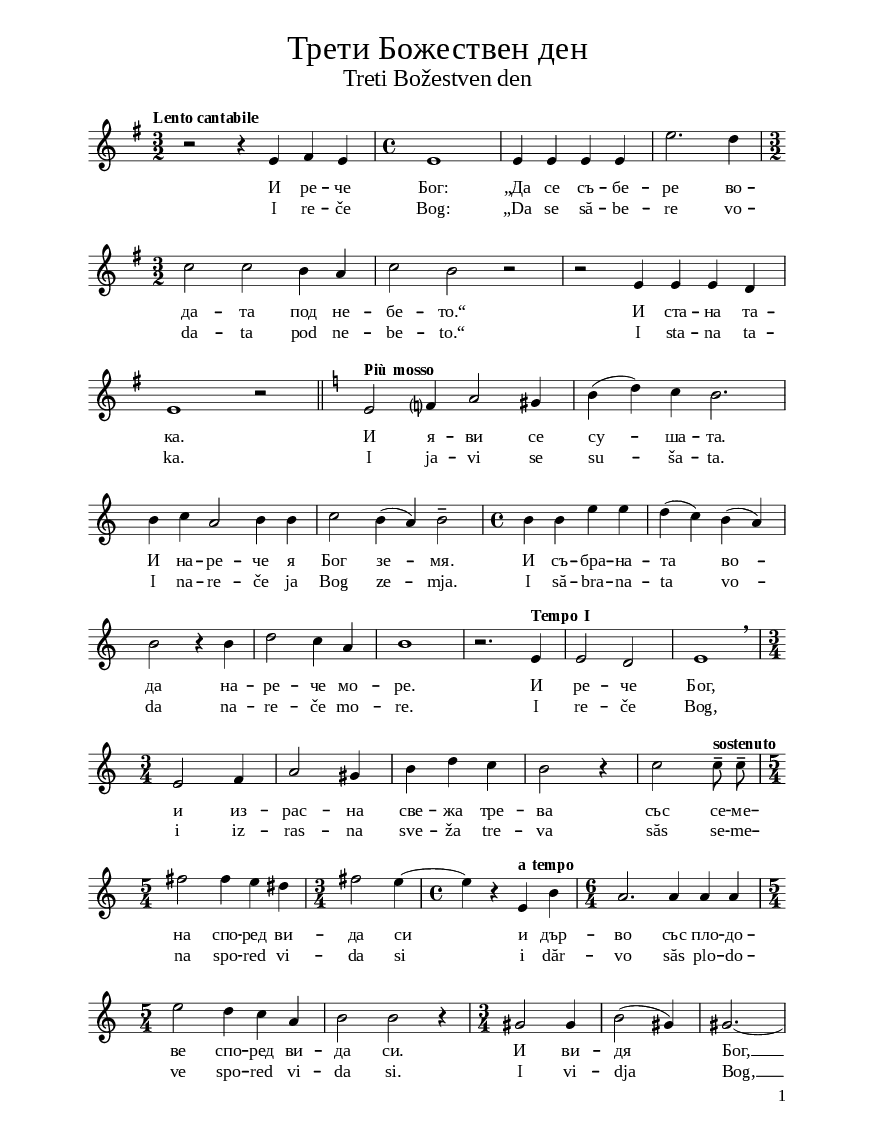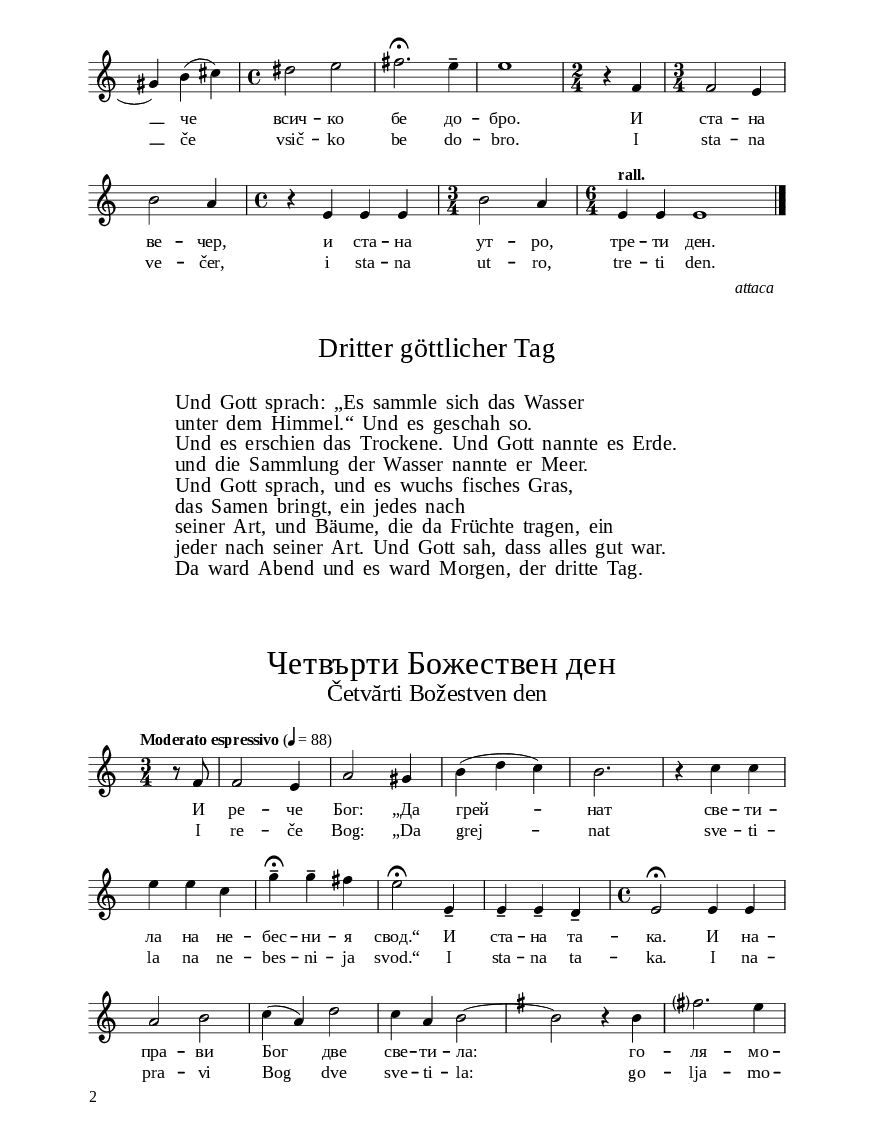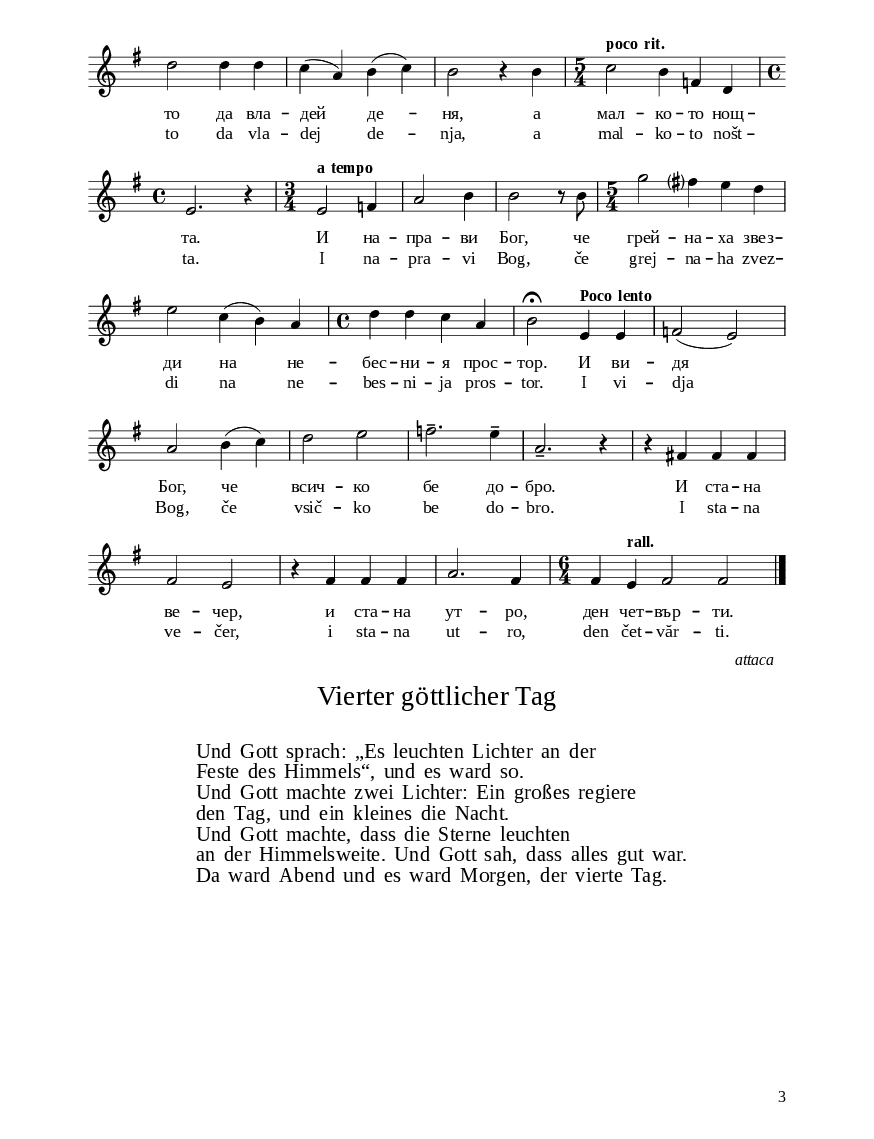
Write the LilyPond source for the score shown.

\version "2.24.1"

% include paper part and global functions
\include "include/globals.ily"

\bookpart {
  \label #'ref193
  \tocItem \markup "     Трети Божествен ден – Treti Božestven den"
  \include "include/bookpart-paper.ily"
  \score {
    \include "include/score-layout.ily"

    \new Voice \absolute {
      \clef treble
      \key e \minor
      \time 3/2
      \tempo "Lento cantabile"
      \autoBeamOff
      r2 r4  e'4  fis'4
      e'4 | % 2
      \time 4/4  | % 2
      e'1 | % 3
      e'4  e'4  e'4  e'4 | % 4
      e''2. d''4 \break  | % 5
      \time 3/2   | % 5
      c''2 c''2 b'4  a'4 | % 6
      c''2 b'2 r2 | % 7
      r2  e'4  e'4  e'4  d'4 \break | % 8
      e'1 r2 \bar "||"
      \key a \minor | % 9
      e'2 ^\markup{ \bold {Più mosso} }  f'?4  a'2
      gis'4 | \barNumberCheck #10
      b'4 ( d''4 ) c''4 b'2. \break | % 11
      b'4 c''4  a'2 b'4 b'4
      | % 12
      c''2 b'4 (  a'4 ) b'2 -- | % 13
      \time 4/4  | % 13
      b'4 b'4 e''4 e''4 | % 14
      d''4 ( c''4 ) b'4 (  a'4 )
      \break | % 15
      b'2 r4 b'4 | % 16
      d''2 c''4  a'4 | % 17
      b'1 | % 18
      r2.  e'4 ^\markup{ \bold {Tempo I} } | % 19
      e'2  d'2 | \barNumberCheck #20
      e'1 \breathe  \break | % 21
      \time 3/4  | % 21
      e'2  f'4  | % 22
      a'2  gis'4 | % 23
      b'4 d''4 c''4 | % 24
      b'2 r4 | % 25
      c''2 c''8 --  ^\markup{ \bold {sostenuto} }
      c''8 -- \break | % 26
      \time 5/4  | % 26
      fis''2 fis''4 e''4 dis''4 | % 27
      \time 3/4  | % 27
      fis''2 e''4 ~ | % 28
      \time 4/4  | % 28
      e''4 r4  e'4 ^\markup{ \bold {a tempo} }
      b'4 | % 29
      \time 6/4  | % 29
      a'2.  a'4  a'4  a'4 \break |
      \time 5/4  |
      e''2 d''4 c''4  a'4  | % 31
      b'2 b'2 r4 | % 32
      \time 3/4  | % 32
      gis'2  gis'4 | % 33
      b'2 (  gis'4 ) | % 34
      gis'2. ~ \break | % 35
      gis'4 b'4 ( cis''4 ) | % 36
      \time 4/4  | % 36
      dis''2 e''2  | % 37
      fis''2. ^\fermata e''4 -- | % 38
      e''1 | % 39
      \time 2/4  | % 39
      r4  f'4 |
      \time 3/4  |
      f'2  e'4 \break | % 41
      b'2  a'4 | % 42
      \time 4/4  | % 42
      r4  e'4  e'4  e'4 | % 43
      \time 3/4  | % 43
      b'2  a'4 | % 44
      \time 6/4  | % 44
      e'4 ^\markup{ \bold {rall.} }  e'4 e'1
      \bar "|."
    }

    \addlyrics {
      И
      ре -- че Бог: „Да се съ -- бе --
      ре во -- да -- та под не -- бе --
      то.“ И ста -- на та -- ка. И я --
      ви се су -- ша -- та. И на --
      ре -- че я Бог зе -- мя. И съ
      -- бра -- на -- та  во -- да на
      -- ре -- че мо -- ре. И ре -- че
      Бог, и из -- рас -- на све -- жа
      тре -- ва със се -- ме -- на спо --
      ред ви -- да си  и дър -- во
      със пло -- до -- ве спо -- ред ви --
      да си. И ви -- дя  Бог, __ че
      всич -- ко бе до -- бро. И ста
      -- на ве -- чер, и ста -- на ут --
      ро, тре -- ти ден.}
       \addlyrics {
      I
      re -- če Bog: „Da se să -- be --
      re vo -- da -- ta pod ne -- be --
      to.“ I sta -- na ta -- ka. I ja --
      vi se su -- ša -- ta. I na --
      re -- če ja Bog ze -- mja. I să
      -- bra -- na -- ta  vo -- da na
      -- re -- če mo -- re. I re -- če
      Bog, i iz -- ras -- na sve -- ža
      tre -- va săs se -- me -- na spo --
      red vi -- da si  i dăr -- vo
      săs plo -- do -- ve spo -- red vi --
      da si. I vi -- dja  Bog, __ če
      vsič -- ko be do -- bro. I sta
      -- na ve -- čer, i sta -- na ut --
      ro, tre -- ti den.}

        \header {
          title = \titleFunc "Трети Божествен ден" "Treti Božestven den"
        }

        \midi{}

      } % score

      \markup \raise #2.8 \override #'(baseline-skip . 2) {
        \column {
          \fill-line \italic { "" "" \concat {"attaca" "   " }}
        }
      }

      \markup \empty-one

      % include foreign translation(s) of the song
      \version "2.24.1"

\markup \fill-line { \fontsize #deTitleFontSize "Dritter göttlicher Tag" }
\markup \null
\markup \null
\markup \fontsize #deCoupletFontSize {
  \hspace #7
  \override #`(baseline-skip . ,deCoupletBaselineSkip)

  \column {
    \line { " " }


    \line { " "Und Gott sprach: „Es sammle sich das Wasser}
    \line { " "unter dem Himmel.“ Und es geschah so.}
    \line { " "Und es erschien das Trockene. Und Gott nannte es Erde.} 
    \line { " " und die Sammlung der Wasser nannte er Meer.}
    \line { " "Und Gott sprach, und es wuchs fisches Gras,}
    \line { " "das Samen bringt, ein jedes nach}
    \line { " "seiner Art, und Bäume, die da Früchte tragen, ein}
    \line { " "jeder nach seiner Art. Und Gott sah, dass alles gut war.}
    \line { " " Da ward Abend und es ward Morgen, der dritte Tag.}


  }
}



       \markup \empty-three

 \label #'ref194
  \tocItem \markup "     Четвърти Божествен ден – Četvărti Božestven den"
       \include "include/bookpart-paper.ily"
  \score {
    \include "include/score-layout.ily"

    \new Voice \absolute {
      \clef treble
      \key a \minor
      \time 3/4
      \tempoFunc "Moderato espressivo" 4 "88"
      \autoBeamOff
      \partial 4
      r8  f'8  | % 2
      f'2  e'4 | % 3
      a'2  gis'4 | % 4
      b'4 ( d''4 c''4 ) | % 5
      b'2. | % 6
      r4 c''4 c''4 \break  | % 7
      e''4 e''4 c''4 | % 8
      g''4 ^\fermata -- g''4 -- fis''4
      | % 9
      e''2 ^\fermata  e'4 -- |
      e'4 --  e'4 --  d'4 -- | % 11
      \time 4/4  | % 11
      e'2 ^\fermata  e'4  e'4 \break | % 12
      a'2 b'2 | % 13
      c''4 (  a'4 ) d''2 | % 14
      c''4  a'4 b'2 ~ | % 15
      \key g \major b'2 r4 b'4 | % 16
      fis''?2. e''4 \break  | % 17
      d''2 d''4 d''4 | % 18
      c''4 (  a'4 ) b'4 ( c''4 ) | % 19
      b'2 r4 b'4 |
      \time 5/4  |
      c''2 ^\markup{ \bold {poco rit.} } b'4
      f'4  d'4 \break | % 21
      \time 4/4  | % 21
      e'2. r4 | % 22
      \time 3/4  | % 22
      e'2 ^\markup{ \bold {a tempo} }  f'4 | % 23
      a'2 b'4 | % 24
      b'2 r8 b'8 | % 25
      \time 5/4  | % 25
      g''2 fis''?4 e''4 d''4 \break  | % 26
      e''2 c''4 ( b'4 )  a'4 | % 27
      \time 4/4  | % 27
      d''4 d''4 c''4  a'4 | % 28
      b'2 ^\fermata  e'4 ^\markup{ \bold {Poco lento} }
      e'4 | % 29
      f'2 (  e'2 ) \break |
      a'2 b'4 ( c''4 ) | % 31
      d''2 e''2 | % 32
      f''2. -- e''4 --  | % 33
      a'2. -- r4 | % 34
      r4  fis'!4  fis'4  fis'4 \break | % 35
      fis'2  e'2 | % 36
      r4  fis'4  fis'4  fis'4 | % 37
      a'2.  fis'4 | % 38
      \time 6/4  | % 38
      fis'4  \tempo "rall." e'4  fis'2
      fis'2 \bar "|."
    }

    \addlyrics {
      И
      ре -- че Бог: „Да грей --
      нат све -- ти -- ла на не -- бес --
      ни -- я свод.“ И ста -- на та --
      ка. И на -- пра -- ви Бог  две
      све -- ти -- ла:  го -- ля -- мо --
      то да вла -- дей  де -- ня,
      а мал -- ко -- то нощ -- та. И на --
      пра -- ви Бог, че грей -- на -- ха
      звез -- ди на  не -- бес -- ни --
      я прос -- тор. И ви -- дя  Бог,
      че  всич -- ко бе до -- бро. И
      ста -- на ве -- чер, и ста -- на
      ут -- ро, ден чет -- вър -- ти.}
      \addlyrics {
      I
      re -- če Bog: „Da grej --
      nat sve -- ti -- la na ne -- bes --
      ni -- ja svod.“ I sta -- na ta --
      ka. I na -- pra -- vi Bog  dve
      sve -- ti -- la:  go -- lja -- mo --
      to da vla -- dej  de -- nja,
      a mal -- ko -- to nošt -- ta. I na --
      pra -- vi Bog, če grej -- na -- ha
      zvez -- di na  ne -- bes -- ni --
      ja pros -- tor. I vi -- dja  Bog,
      če  vsič -- ko be do -- bro. I
      sta -- na ve -- čer, i sta -- na
      ut -- ro, den čet -- văr -- ti.}

        \header {
          title = \titleFunc " Четвърти Божествен ден" "Četvărti Božestven den"
        }

        \midi{}

      } % score

      \markup \raise #2.8 \override #'(baseline-skip . 2) {
        \column {
          \fill-line \italic { "" "" \concat {"attaca" "   " }}
        }
      }
      
  

      % include foreign translation(s) of the song
      \version "2.24.2"

\markup \fill-line { \fontsize #deTitleFontSize "Vierter göttlicher Tag" }
\markup \null
\markup \null
\markup \fontsize #deCoupletFontSize {
  \hspace #9
  \override #`(baseline-skip . ,deCoupletBaselineSkip)

  \column {
    \line { " " }


 \line { " " Und Gott sprach: „Es leuchten Lichter an der}
 \line { " " Feste des Himmels“, und es ward so.}

 \line { " "  Und Gott machte zwei Lichter: Ein großes regiere}
 \line { " "  den Tag, und ein kleines die Nacht.}

 \line { " " Und Gott machte, dass die Sterne leuchten}
 \line { " " an der Himmelsweite. Und Gott sah, dass alles gut war.}
 
  \line { " " Da ward Abend und es ward Morgen, der vierte Tag.}

  }
}



      

    } % bookpart

    % Più mosso
    %
